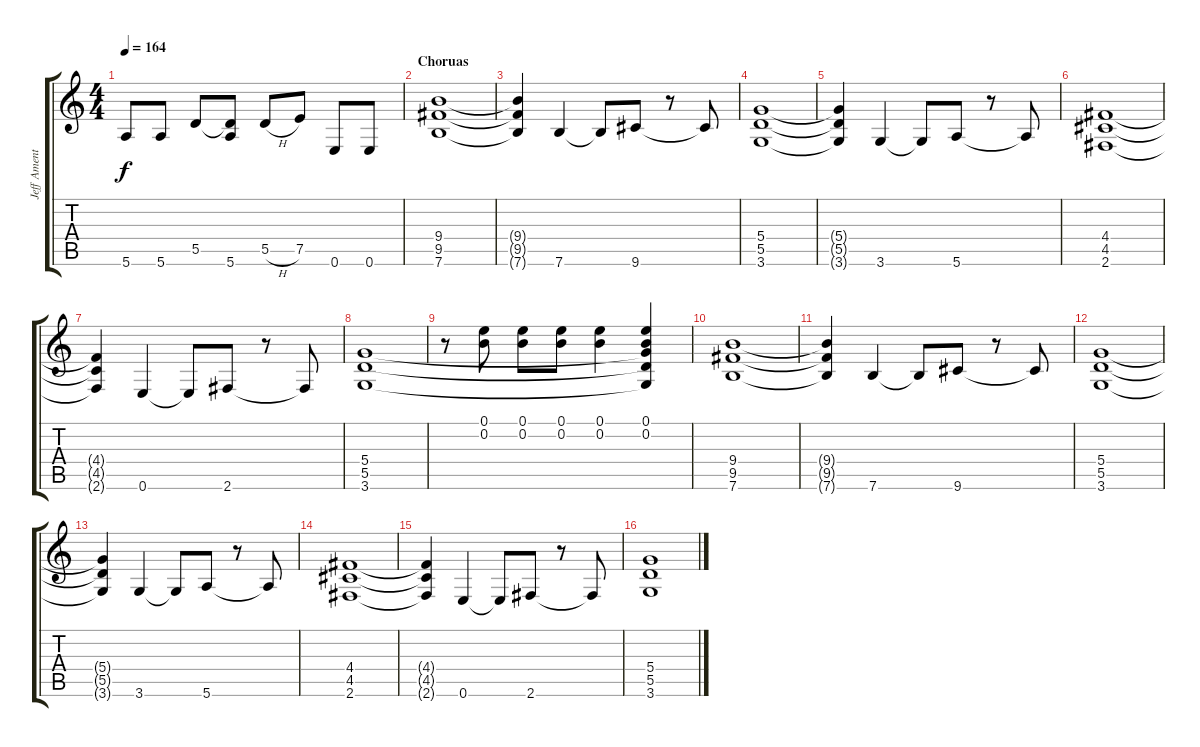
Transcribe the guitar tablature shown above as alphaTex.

\track ("Jeff Ament" "Jeff Ament") {instrument electricbassfinger}
\staff {score tabs}
\tuning (E4 B3 G3 D3 A2 E2) {hide}
\ts (4 4)
\tempo 164
\clef g2
\ks c
5.6.8{dy f} 5.6.8 5.5.8 (5.5{t} 5.6).8 5.5{h}.8 7.5.8 0.6.8 0.6.8 |
\section ("" "Choruas")
(9.4 9.5 7.6).1 |
(9.4{t} 9.5{t} 7.6{t}).4 7.6.4 7.6{t}.8 9.6.8 r.8 9.6{t}.8 |
(5.4 5.5 3.6).1 |
(5.4{t} 5.5{t} 3.6{t}).4 3.6.4 3.6{t}.8 5.6.8 r.8 5.6{t}.8 |
(4.4 4.5 2.6).1 |
(4.4{t} 4.5{t} 2.6{t}).4 0.6.4 0.6{t}.8 2.6.8 r.8 2.6{t}.8 |
(5.4 5.5 3.6).1 |
r.8 (0.1 0.2).8 (0.1 0.2).8 (0.1 0.2).8 (0.1 0.2).4 (0.1 0.2 5.4{t} 5.5{t} 3.6{t}).4 |
(9.4 9.5 7.6).1 |
(9.4{t} 9.5{t} 7.6{t}).4 7.6.4 7.6{t}.8 9.6.8 r.8 9.6{t}.8 |
(5.4 5.5 3.6).1 |
(5.4{t} 5.5{t} 3.6{t}).4 3.6.4 3.6{t}.8 5.6.8 r.8 5.6{t}.8 |
(4.4 4.5 2.6).1 |
(4.4{t} 4.5{t} 2.6{t}).4 0.6.4 0.6{t}.8 2.6.8 r.8 2.6{t}.8 |
(5.4 5.5 3.6).1
